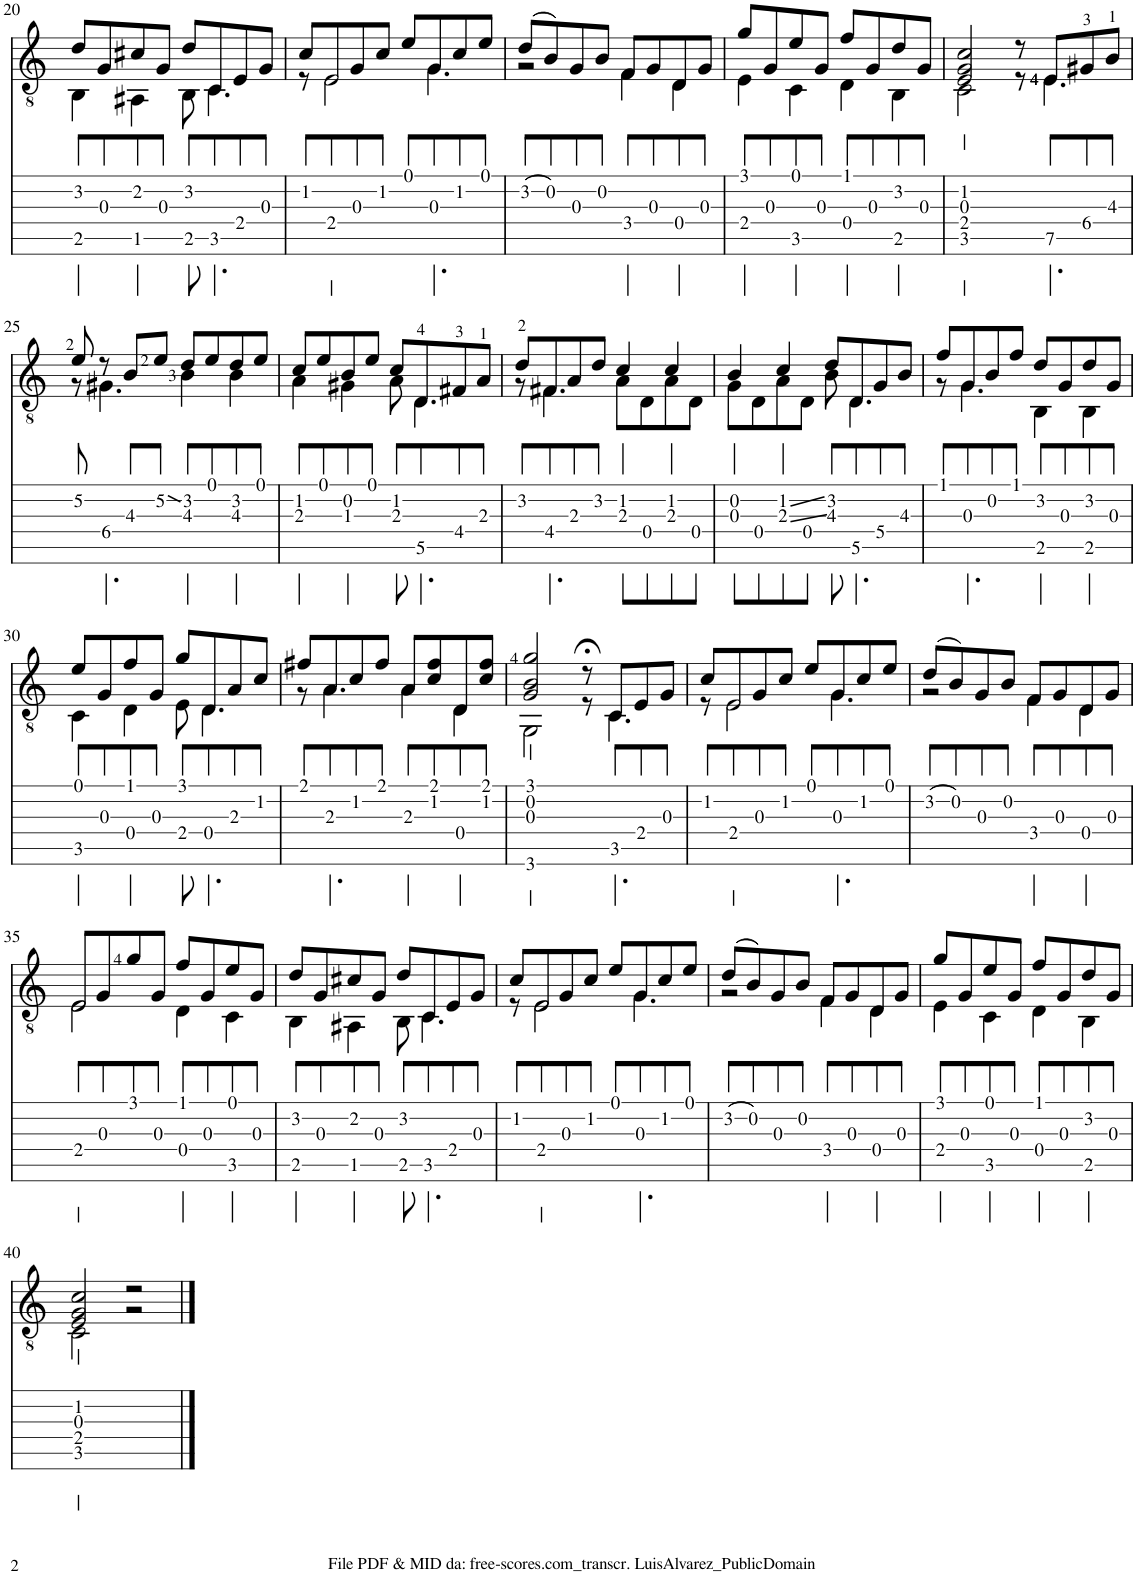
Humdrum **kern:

**kern	**kern
*part2	*part1
*staff2	*staff1
*I"Chitarra classica (Intavolatura)	*I"Guitar
!!LO:PB:g=z
*	*clefGv2
*k[]	*k[]
*M4/4	*M4/4
=20	=20
*^	*^
8d/L	4BB\	8d/L	4BB\
8G/	.	8G/	.
8c#X/	4AA#X\	8c#X/	4AA#X\
8G/J	.	8G/J	.
8d/L	8BB\	8d/L	8BB\
8C/	4.C\	8C/	4.C\
8E/	.	8E/	.
8G/J	.	8G/J	.
=21	=21	=21	=21
8c/L	8r	8c/L	8r
8E/	2E\	8E/	2E\
8G/	.	8G/	.
8c/J	.	8c/J	.
8e/L	.	8e/L	.
8G/	4.G\	8G/	4.G\
8c/	.	8c/	.
8e/J	.	8e/J	.
=22	=22	=22	=22
(8d/L	2r	(8d/L	2r
8B/)	.	8B/)	.
8G/	.	8G/	.
8B/J	.	8B/J	.
8F/L	4F\	8F/L	4F\
8G/	.	8G/	.
8D/	4D\	8D/	4D\
8G/J	.	8G/J	.
=23	=23	=23	=23
8g/L	4E\	8g/L	4E\
8G/	.	8G/	.
8e/	4C\	8e/	4C\
8G/J	.	8G/J	.
8f/L	4D\	8f/L	4D\
8G/	.	8G/	.
8d/	4BB\	8d/	4BB\
8G/J	.	8G/J	.
=24	=24	=24	=24
2E/ 2G/ 2c/	2C\	2E/ 2G/ 2c/	2C\
8r	8r	8r	8r
8E/L	4.E\	8E/L	4.E\
8G#X/	.	8G#X/	.
8B/J	.	8B/J	.
!!LO:LB:g=z	!!
=25	=25	=25	=25
8e/	8r	8e/	8r
8r	4.G#X\	8r	4.G#X\
8B/L	.	8B/L	.
8e/J	.	8e/J	.
8d/L	4B\	8d/L	4B\
8e/	.	8e/	.
8d/	4B\	8d/	4B\
8e/J	.	8e/J	.
=26	=26	=26	=26
8c/L	4A\	8c/L	4A\
8e/	.	8e/	.
8B/	4G#X\	8B/	4G#X\
8e/J	.	8e/J	.
8c/L	8A\	8c/L	8A\
8D/	4.D\	8D/	4.D\
8F#X/	.	8F#X/	.
8A/J	.	8A/J	.
=27	=27	=27	=27
8d/L	8r	8d/L	8r
8F#X/	4.F#\	8F#X/	4.F#\
8A/	.	8A/	.
8d/J	.	8d/J	.
4c/	8A\L	4c/	8A\L
.	8D\	.	8D\
4c/	8A\	4c/	8A\
.	8D\J	.	8D\J
=28	=28	=28	=28
4B/	8G\L	4B/	8G\L
.	8D\	.	8D\
4c/	8A\	4c/	8A\
.	8D\J	.	8D\J
8d/L	8B\	8d/L	8B\
8D/	4.D\	8D/	4.D\
8G/	.	8G/	.
8B/J	.	8B/J	.
=29	=29	=29	=29
8f/L	8r	8f/L	8r
8G/	4.G\	8G/	4.G\
8B/	.	8B/	.
8f/J	.	8f/J	.
8d/L	4BB\	8d/L	4BB\
8G/	.	8G/	.
8d/	4BB\	8d/	4BB\
8G/J	.	8G/J	.
!!LO:LB:g=z	!!
=30	=30	=30	=30
8e/L	4C\	8e/L	4C\
8G/	.	8G/	.
8f/	4D\	8f/	4D\
8G/J	.	8G/J	.
8g/L	8E\	8g/L	8E\
8D/	4.D\	8D/	4.D\
8A/	.	8A/	.
8c/J	.	8c/J	.
=31	=31	=31	=31
8f#X/L	8r	8f#X/L	8r
8A/	4.A\	8A/	4.A\
8c/	.	8c/	.
8f#/J	.	8f#/J	.
8A/L	4A\	8A/L	4A\
8c/ 8f#/	.	8c/ 8f#/	.
8D/	4D\	8D/	4D\
8c/ 8f#/J	.	8c/ 8f#/J	.
=32	=32	=32	=32
2G/ 2B/ 2g/	2GG\	2G/ 2B/ 2g/	2GG\
8r	8r	8r;<	8r
8C/L	4.C\	8C/L	4.C\
8E/	.	8E/	.
8G/J	.	8G/J	.
=33	=33	=33	=33
8c/L	8r	8c/L	8r
8E/	2E\	8E/	2E\
8G/	.	8G/	.
8c/J	.	8c/J	.
8e/L	.	8e/L	.
8G/	4.G\	8G/	4.G\
8c/	.	8c/	.
8e/J	.	8e/J	.
=34	=34	=34	=34
(8d/L	2r	(8d/L	2r
8B/)	.	8B/)	.
8G/	.	8G/	.
8B/J	.	8B/J	.
8F/L	4F\	8F/L	4F\
8G/	.	8G/	.
8D/	4D\	8D/	4D\
8G/J	.	8G/J	.
!!LO:LB:g=z	!!
=35	=35	=35	=35
!LO:N:head=open	!	!LO:N:head=open	!
8E/L	2E\	8E/L	2E\
8G/	.	8G/	.
8g/	.	8g/	.
8G/J	.	8G/J	.
8f/L	4D\	8f/L	4D\
8G/	.	8G/	.
8e/	4C\	8e/	4C\
8G/J	.	8G/J	.
=36	=36	=36	=36
8d/L	4BB\	8d/L	4BB\
8G/	.	8G/	.
8c#X/	4AA#X\	8c#X/	4AA#X\
8G/J	.	8G/J	.
8d/L	8BB\	8d/L	8BB\
8C/	4.C\	8C/	4.C\
8E/	.	8E/	.
8G/J	.	8G/J	.
=37	=37	=37	=37
8c/L	8r	8c/L	8r
!LO:N:head=open	!	!LO:N:head=open	!
8E/	2E\	8E/	2E\
8G/	.	8G/	.
8c/J	.	8c/J	.
8e/L	.	8e/L	.
8G/	4.G\	8G/	4.G\
8c/	.	8c/	.
8e/J	.	8e/J	.
=38	=38	=38	=38
(8d/L	2r	(8d/L	2r
8B/)	.	8B/)	.
8G/	.	8G/	.
8B/J	.	8B/J	.
8F/L	4F\	8F/L	4F\
8G/	.	8G/	.
8D/	4D\	8D/	4D\
8G/J	.	8G/J	.
=39	=39	=39	=39
8g/L	4E\	8g/L	4E\
8G/	.	8G/	.
8e/	4C\	8e/	4C\
8G/J	.	8G/J	.
8f/L	4D\	8f/L	4D\
8G/	.	8G/	.
8d/	4BB\	8d/	4BB\
8G/J	.	8G/J	.
!!LO:LB:g=z	!!
=40	=40	=40	=40
2E/ 2G/ 2c/	2C\	2E/ 2G/ 2c/	2C\
2r	2r	2r	2r
*v	*v	*	*
*	*v	*v
==	==
*-	*-
